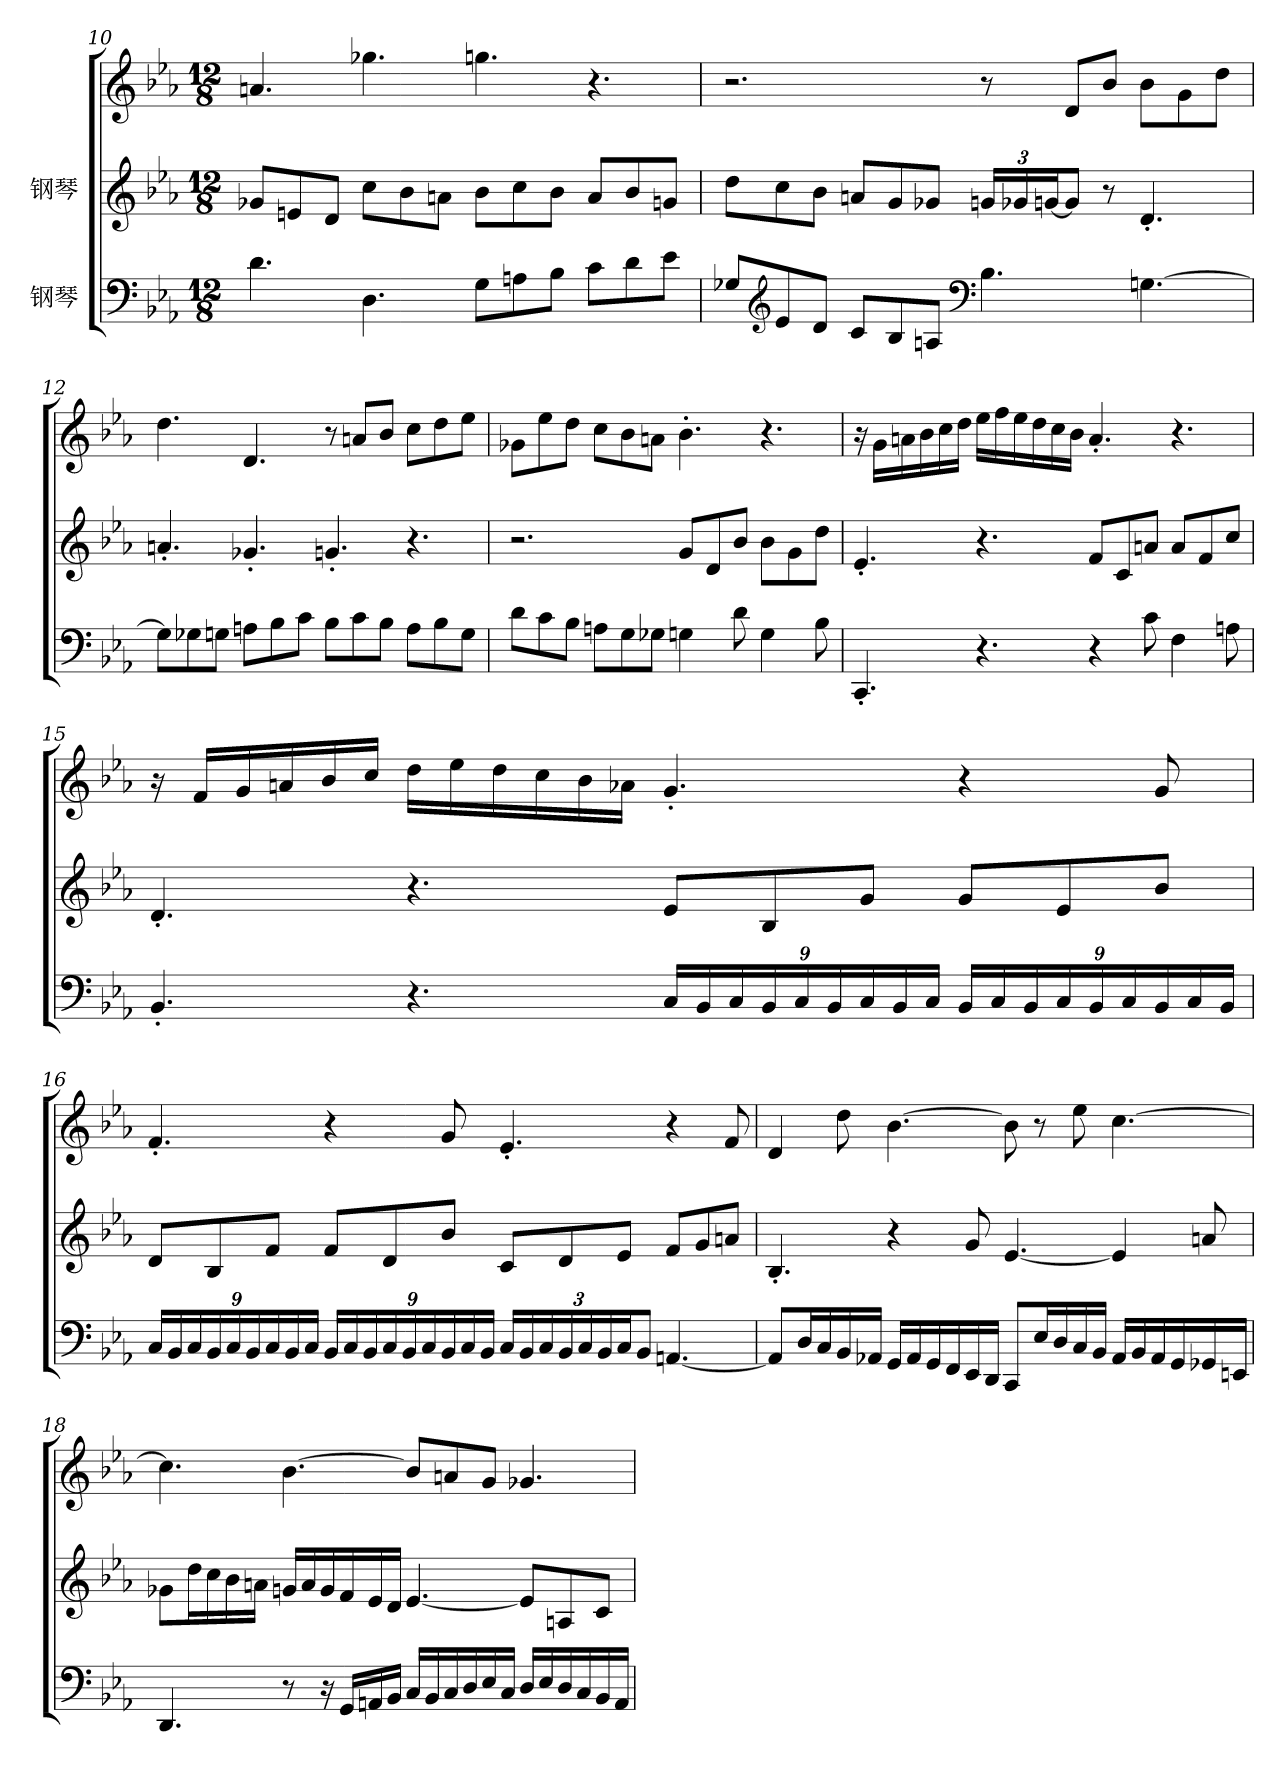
**kern	**kern	**kern
*part2	*part1	*part1
*staff3	*staff2	*staff1
*I"钢琴	*I"钢琴	*
*clefF4	*clefG2	*clefG2
*k[b-e-a-]	*k[b-e-a-]	*k[b-e-a-]
*M12/8	*M12/8	*M12/8
=10	=10	=10
4.d\	8g-X/L	4.an/
.	8en/	.
.	8d/J	.
4.D\	8cc\L	4.gg-X\
.	8b-\	.
.	8an\J	.
8G\L	8b-\L	4.ggn\
8An\	8cc\	.
8B-\J	8b-\J	.
8c\L	8a/L	4.r
8d\	8b-/	.
8e-\J	8gn/J	.
!!LO:LB:g=z
=11	=11	=11
8G-X/L	8dd\L	2.r
*clefG2	*	*
8e-/	8cc\	.
8d/J	8b-\J	.
8c/L	8an/L	.
8B-/	8g/	.
8An/J	8g-X/J	.
*clefF4	*	*
*	*Xbrackettup	*
4.B-\	24gn/LL	8r
.	24g-X/	.
.	[24gn/J	.
.	8g/J]	8d/L
.	8r	8b-/J
[4.Gn\	4.d'/	8b-\L
.	.	8g\
.	.	8dd\J
=12	=12	=12
8G\L]	4.an'/	4.dd\
8G-X\	.	.
8Gn\J	.	.
8An\L	4.g-X'/	4.d/
8B-\	.	.
8c\J	.	.
8B-\L	4.gn'/	8r
8c\	.	8an/L
8B-\J	.	8b-/J
8A\L	4.r	8cc\L
8B-\	.	8dd\
8G\J	.	8ee-\J
!!LO:LB:g=z
=13	=13	=13
8d\L	2.r	8g-X\L
8c\	.	8ee-\
8B-\J	.	8dd\J
8An\L	.	8cc\L
8G\	.	8b-\
8G-X\J	.	8an\J
4Gn\	8g/L	4.b-'\
.	8d/	.
8d\	8b-/J	.
4G\	8b-\L	4.r
.	8g\	.
8B-\	8dd\J	.
=14	=14	=14
4.CC'/	4.e-'/	16r
.	.	16g\LL
.	.	16an\
.	.	16b-\
.	.	16cc\
.	.	16dd\JJ
4.r	4.r	16ee-\LL
.	.	16ff\
.	.	16ee-\
.	.	16dd\
.	.	16cc\
.	.	16b-\JJ
4r	8f/L	4.a'/
.	8c/	.
8c\	8an/J	.
4F\	8a/L	4.r
.	8f/	.
8An\	8cc/J	.
!!LO:PB:g=z
=15	=15	=15
4.BB-'/	4.d'/	16r
.	.	16f/LL
.	.	16g/
.	.	16an/
.	.	16b-/
.	.	16cc/JJ
4.r	4.r	16dd\LL
.	.	16ee-\
.	.	16dd\
.	.	16cc\
.	.	16b-\
.	.	16a-X\JJ
*Xbrackettup	*	*
24C/LL	8e-/L	4.g'/
24BB-/	.	.
24C/	.	.
24BB-/	8B-/	.
24C/	.	.
24BB-/	.	.
24C/	8g/J	.
24BB-/	.	.
24C/JJ	.	.
24BB-/LL	8g/L	4r
24C/	.	.
24BB-/	.	.
24C/	8e-/	.
24BB-/	.	.
24C/	.	.
24BB-/	8b-/J	8g/
24C/	.	.
24BB-/JJ	.	.
!!LO:LB:g=z
=16	=16	=16
24C/LL	8d/L	4.f'/
24BB-/	.	.
24C/	.	.
24BB-/	8B-/	.
24C/	.	.
24BB-/	.	.
24C/	8f/J	.
24BB-/	.	.
24C/JJ	.	.
24BB-/LL	8f/L	4r
24C/	.	.
24BB-/	.	.
24C/	8d/	.
24BB-/	.	.
24C/	.	.
24BB-/	8b-/J	8g/
24C/	.	.
24BB-/JJ	.	.
24C/LL	8c/L	4.e-'/
24BB-/	.	.
24C/	.	.
24BB-/	8d/	.
24C/	.	.
24BB-/	.	.
24C/J	8e-/J	.
12BB-/J	.	.
[4.AAn/	8f/L	4r
.	8g/	.
.	8an/J	8f/
!!LO:LB:g=z
=17	=17	=17
8AA/L]	4.B-'/	4d/
16D/L	.	.
16C/	.	.
16BB-/	.	8dd\
16AA-X/JJ	.	.
16GG/LL	4r	[4.b-\
16AA-/	.	.
16GG/	.	.
16FF/	.	.
16EE-/	8g/	.
16DD/JJ	.	.
8CC/L	[4.e-/	8b-\]
16E-/L	.	8r
16D/	.	.
16C/	.	8ee-\
16BB-/JJ	.	.
16AA-/LL	4e-/]	[4.cc\
16BB-/	.	.
16AA-/	.	.
16GG/	.	.
16GG-X/	8an/	.
16EEn/JJ	.	.
!!LO:LB:g=z
=18	=18	=18
4.DD/	8g-X\L	4.cc\]
.	16dd\L	.
.	16cc\	.
.	16b-\	.
.	16an\JJ	.
8r	16gn/LL	[4.b-\
.	16a/	.
16r	16g/	.
16GG/LL	16f/	.
16AAn/	16e-/	.
16BB-/JJ	16d/JJ	.
16C/LL	[4.e-/	8b-/L]
16BB-/	.	.
16C/	.	8an/
16D/	.	.
16E-/	.	8g/J
16C/JJ	.	.
16D/LL	8e-/L]	4.g-X/
16E-/	.	.
16D/	8An/	.
16C/	.	.
16BB-/	8c/J	.
16AA/JJ	.	.
=	=	=
*-	*-	*-
